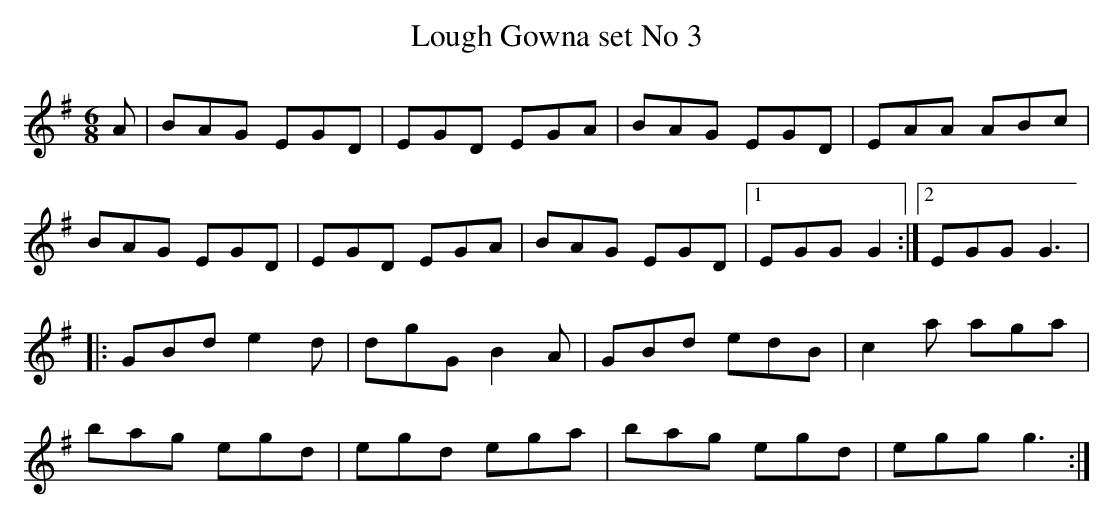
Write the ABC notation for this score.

X:1
T:Lough Gowna set No 3
M:6/8
L:1/8
K:G
A|BAG EGD|EGD EGA|BAG EGD|EAA ABc|!
BAG EGD|EGD EGA|BAG EGD|1 EGG G2:|2 EGG G3|!
|:GBd e2d|dgG B2A|GBd edB|c2a aga|!
bag egd|egd ega|bag egd|egg g3:|!
